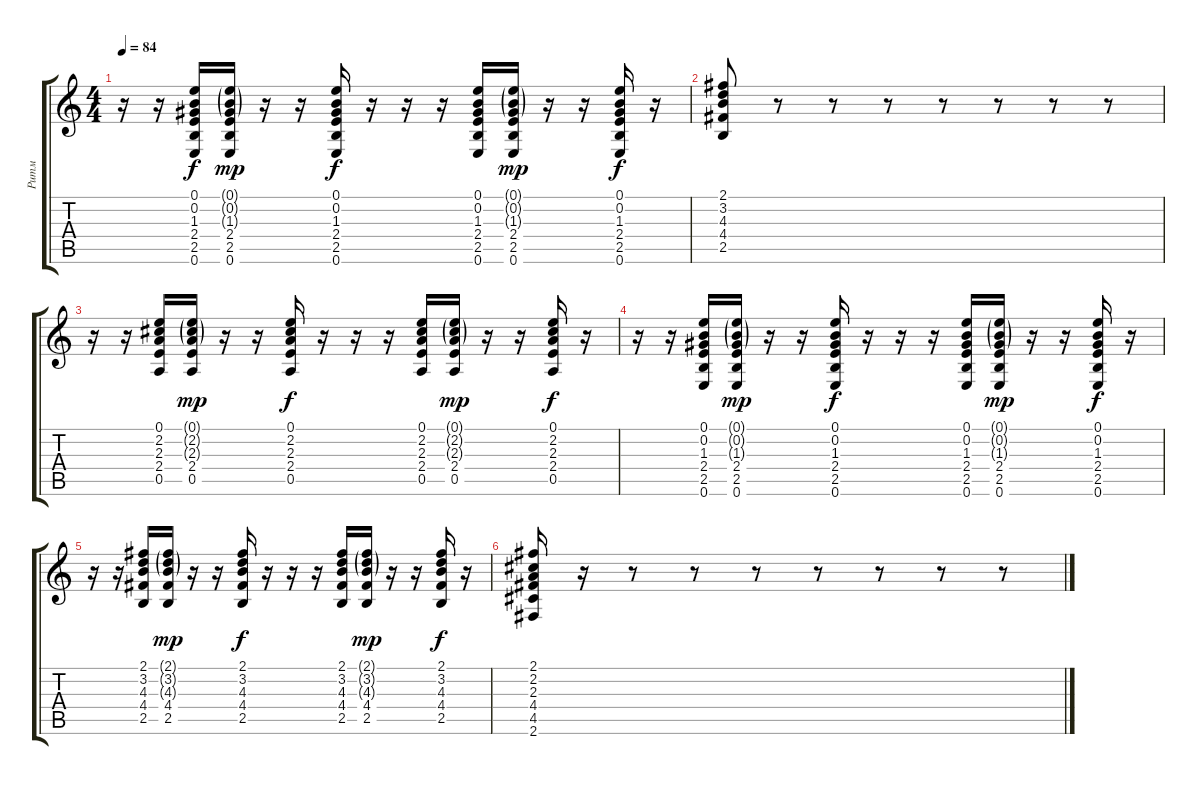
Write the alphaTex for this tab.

\track ("Ритм" "Ритм") {instrument acousticguitarsteel}
\staff {score tabs}
\tuning (E4 B3 G3 D3 A2 E2) {hide}
\ts (4 4)
\tempo 84
\clef g2
\ks c
r.16{dy f} r.16 (0.1 0.2 1.3 2.4 2.5 0.6).16 (0.1{g} 0.2{g} 1.3{g} 2.4 2.5 0.6).16{dy mp} r.16 r.16 (0.1 0.2 1.3 2.4 2.5 0.6).16{dy f} r.16 r.16 r.16 (0.1 0.2 1.3 2.4 2.5 0.6).16 (0.1{g} 0.2{g} 1.3{g} 2.4 2.5 0.6).16{dy mp} r.16 r.16 (0.1 0.2 1.3 2.4 2.5 0.6).16{dy f} r.16 |
(2.1 3.2 4.3 4.4 2.5).8 r.8 r.8 r.8 r.8 r.8 r.8 r.8 |
r.16 r.16 (0.1 2.2 2.3 2.4 0.5).16 (0.1{g} 2.2{g} 2.3{g} 2.4 0.5).16{dy mp} r.16 r.16 (0.1 2.2 2.3 2.4 0.5).16{dy f} r.16 r.16 r.16 (0.1 2.2 2.3 2.4 0.5).16 (0.1{g} 2.2{g} 2.3{g} 2.4 0.5).16{dy mp} r.16 r.16 (0.1 2.2 2.3 2.4 0.5).16{dy f} r.16 |
r.16 r.16 (0.1 0.2 1.3 2.4 2.5 0.6).16 (0.1{g} 0.2{g} 1.3{g} 2.4 2.5 0.6).16{dy mp} r.16 r.16 (0.1 0.2 1.3 2.4 2.5 0.6).16{dy f} r.16 r.16 r.16 (0.1 0.2 1.3 2.4 2.5 0.6).16 (0.1{g} 0.2{g} 1.3{g} 2.4 2.5 0.6).16{dy mp} r.16 r.16 (0.1 0.2 1.3 2.4 2.5 0.6).16{dy f} r.16 |
r.16 r.16 (2.1 3.2 4.3 4.4 2.5).16 (2.1{g} 3.2{g} 4.3{g} 4.4 2.5).16{dy mp} r.16 r.16 (2.1 3.2 4.3 4.4 2.5).16{dy f} r.16 r.16 r.16 (2.1 3.2 4.3 4.4 2.5).16 (2.1{g} 3.2{g} 4.3{g} 4.4 2.5).16{dy mp} r.16 r.16 (2.1 3.2 4.3 4.4 2.5).16{dy f} r.16 |
(2.1 2.2 2.3 4.4 4.5 2.6).16 r.16 r.8 r.8 r.8 r.8 r.8 r.8 r.8
